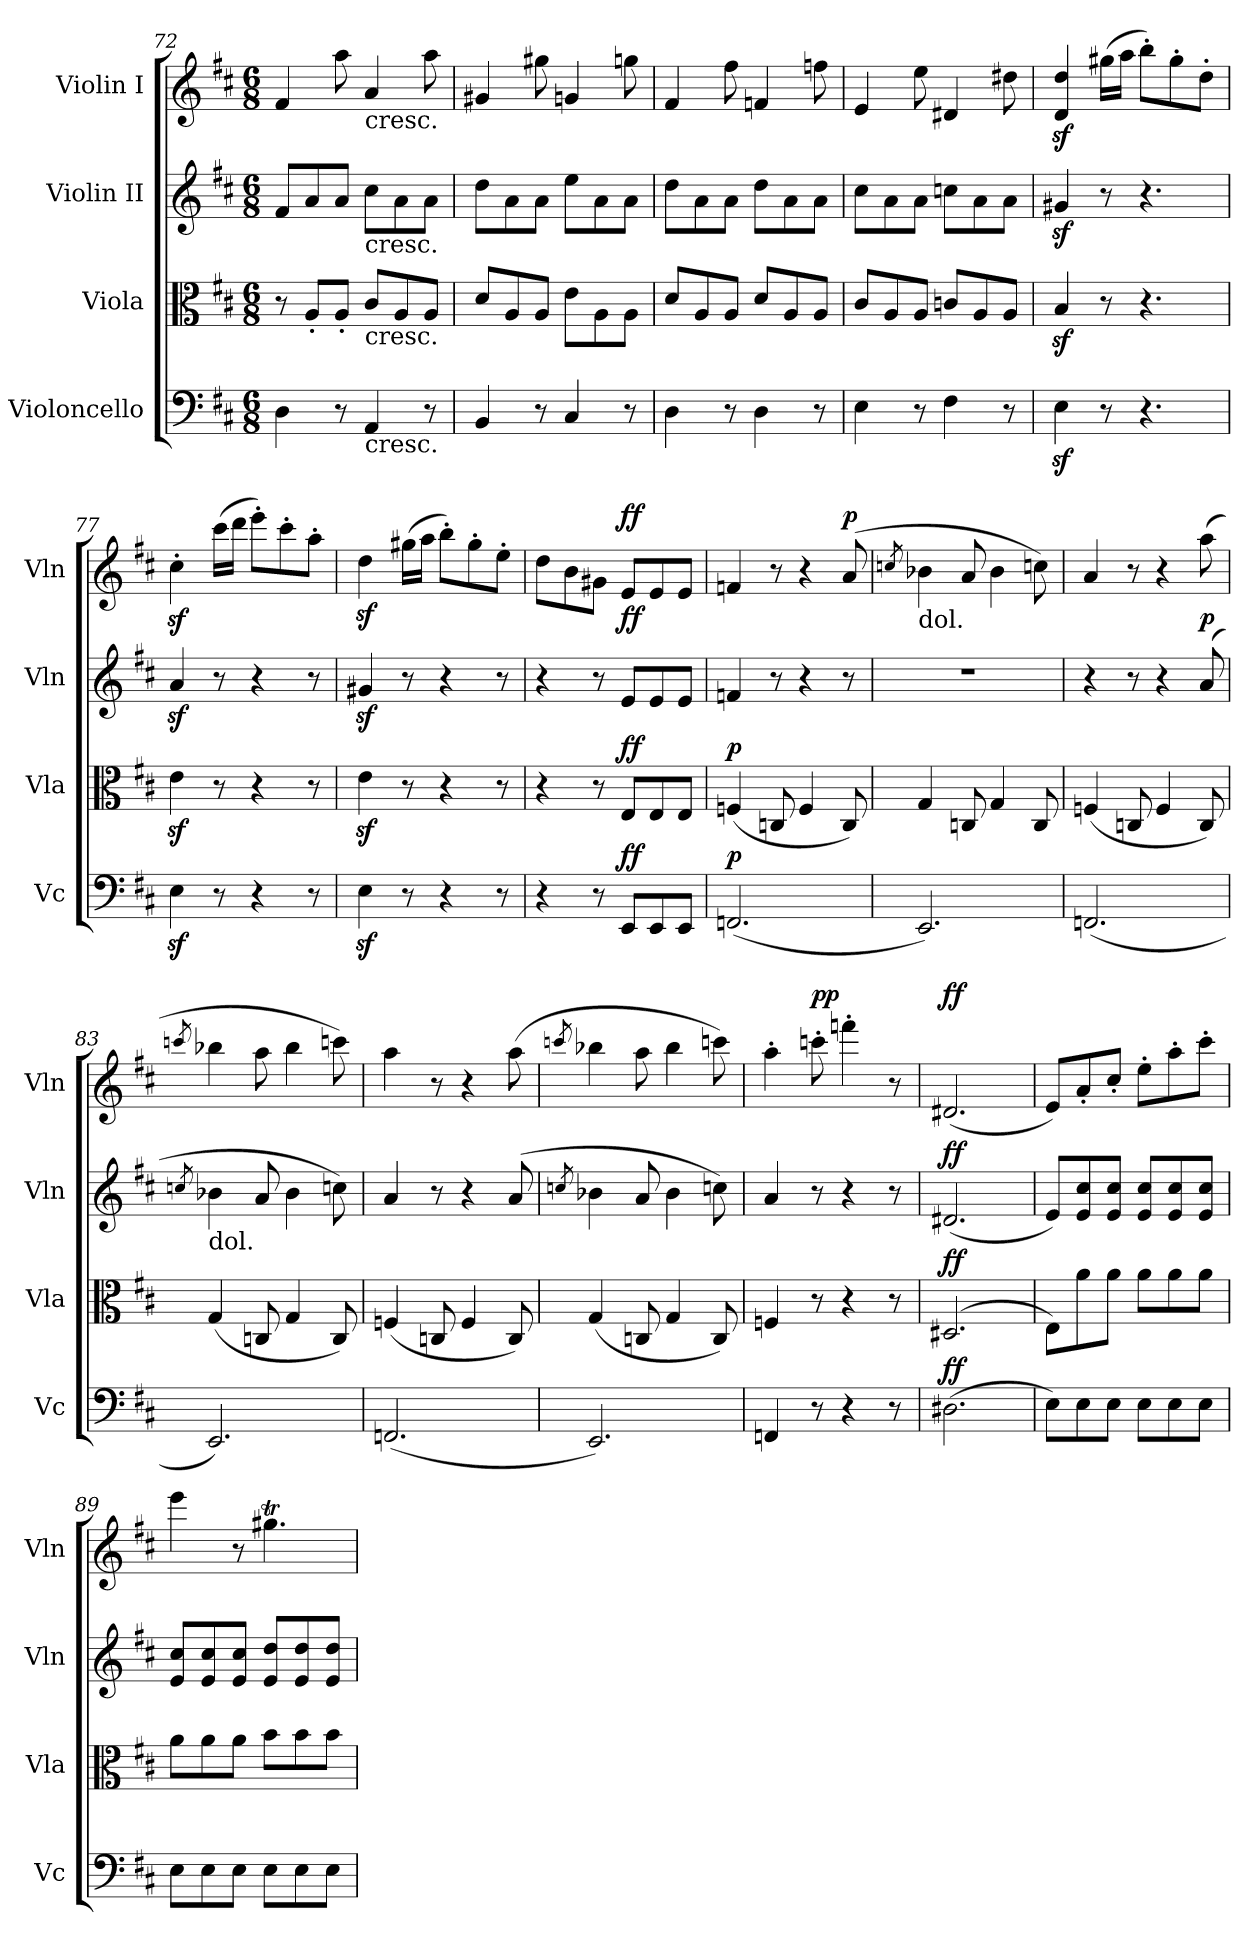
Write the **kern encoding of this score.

**kern	**dynam	**kern	**dynam	**kern	**dynam	**kern	**dynam
*part4	*part4	*part3	*part3	*part2	*part2	*part1	*part1
*staff4	*staff4	*staff3	*staff3	*staff2	*staff2	*staff1	*staff1
*I"Violoncello	*	*I"Viola	*	*I"Violin II	*	*I"Violin I	*
*I'Vc	*	*I'Vla	*	*I'Vln	*	*I'Vln	*
*clefF4	*	*clefC3	*	*clefG2	*	*clefG2	*
*k[f#c#]	*	*k[f#c#]	*	*k[f#c#]	*	*k[f#c#]	*
*M6/8	*	*M6/8	*	*M6/8	*	*M6/8	*
=72	=72	=72	=72	=72	=72	=72	=72
4D	.	8r	.	8f#L	.	4f#	.
.	.	8A'L	.	8a	.	.	.
8r	.	8A'J	.	8aJ	.	8aa	.
!	!	!	!	!	!	!LO:TX:b:t=cresc.	!
!	!	!	!	!LO:TX:b:t=cresc.	!	!	!
!	!	!LO:TX:b:t=cresc.	!	!	!	!	!
!LO:TX:b:t=cresc.	!	!	!	!	!	!	!
4AA	.	8c#L	.	8cc#L	.	4a	.
.	.	8A	.	8a	.	.	.
8r	.	8AJ	.	8aJ	.	8aa	.
=73	=73	=73	=73	=73	=73	=73	=73
4BB	.	8dL	.	8ddL	.	4g#X	.
.	.	8A	.	8a	.	.	.
8r	.	8AJ	.	8aJ	.	8gg#X	.
4C#	.	8eL	.	8eeL	.	4gn	.
.	.	8A	.	8a	.	.	.
8r	.	8AJ	.	8aJ	.	8ggn	.
=74	=74	=74	=74	=74	=74	=74	=74
4D	.	8dL	.	8ddL	.	4f#	.
.	.	8A	.	8a	.	.	.
8r	.	8AJ	.	8aJ	.	8ff#	.
4D	.	8dL	.	8ddL	.	4fn	.
.	.	8A	.	8a	.	.	.
8r	.	8AJ	.	8aJ	.	8ffn	.
=75	=75	=75	=75	=75	=75	=75	=75
4E	.	8c#L	.	8cc#L	.	4e	.
.	.	8A	.	8a	.	.	.
8r	.	8AJ	.	8aJ	.	8ee	.
4F#	.	8cnL	.	8ccnL	.	4d#X	.
.	.	8A	.	8a	.	.	.
8r	.	8AJ	.	8aJ	.	8dd#X	.
=76	=76	=76	=76	=76	=76	=76	=76
4Ez>	.	4Bz>	.	4g#Xz>	.	4dz> 4ddz>	.
8r	.	8r	.	8r	.	(16gg#XLL	.
.	.	.	.	.	.	16aaJJ	.
4.r	.	4.r	.	4.r	.	8bb'L)	.
.	.	.	.	.	.	8gg#'	.
.	.	.	.	.	.	8dd'J	.
=77	=77	=77	=77	=77	=77	=77	=77
4Ez>	.	4ez>	.	4az>	.	4cc#z>'	.
8r	.	8r	.	8r	.	(16ccc#LL	.
.	.	.	.	.	.	16dddJJ	.
4r	.	4r	.	4r	.	8eee'L)	.
.	.	.	.	.	.	8ccc#'	.
8r	.	8r	.	8r	.	8aa'J	.
=78	=78	=78	=78	=78	=78	=78	=78
4Ez>	.	4ez>	.	4g#Xz>	.	4ddz>	.
8r	.	8r	.	8r	.	(16gg#XLL	.
.	.	.	.	.	.	16aaJJ	.
4r	.	4r	.	4r	.	8bb'L)	.
.	.	.	.	.	.	8gg#'	.
8r	.	8r	.	8r	.	8ee'J	.
=79	=79	=79	=79	=79	=79	=79	=79
4r	.	4r	.	4r	.	8ddL	.
.	.	.	.	.	.	8b	.
8r	.	8r	.	8r	.	8g#XJ	.
!	!LO:DY:a	!	!LO:DY:a	!	!LO:DY:a	!	!LO:DY:a
8EEL	ff	8EL	ff	8eL	ff	8eL	ff
8EE	.	8E	.	8e	.	8e	.
8EEJ	.	8EJ	.	8eJ	.	8eJ	.
=80	=80	=80	=80	=80	=80	=80	=80
!	!LO:DY:a	!	!LO:DY:a	!	!	!	!
(2.FFn	p	(4Fn	p	4fn	.	4fn	.
.	.	8Cn	.	8r	.	8r	.
.	.	4F	.	4r	.	4r	.
!	!	!	!	!	!	!	!LO:DY:a
.	.	8C)	.	8r	.	(8a	p
=81	=81	=81	=81	=81	=81	=81	=81
.	.	.	.	.	.	8qccn/	.
!	!	!	!	!	!	!LO:TX:b:t=dol.	!
2.EE)	.	4G	.	2.r	.	4b-X	.
.	.	8Cn	.	.	.	8a	.
.	.	4G	.	.	.	4b-	.
.	.	8C	.	.	.	8ccn)	.
=82	=82	=82	=82	=82	=82	=82	=82
(2.FFn	.	(4Fn	.	4r	.	4a	.
.	.	8Cn	.	8r	.	8r	.
.	.	4F	.	4r	.	4r	.
!	!	!	!	!	!LO:DY:a	!	!
.	.	8C)	.	(8a	p	(8aa	.
=83	=83	=83	=83	=83	=83	=83	=83
.	.	.	.	8qccn/	.	8qcccn/	.
!	!	!	!	!LO:TX:b:t=dol.	!	!	!
2.EE)	.	(4G	.	4b-X	.	4bb-X	.
.	.	8Cn	.	8a	.	8aa	.
.	.	4G	.	4b-	.	4bb-	.
.	.	8C)	.	8ccn)	.	8cccn)	.
=84	=84	=84	=84	=84	=84	=84	=84
(2.FFn	.	(4Fn	.	4a	.	4aa	.
.	.	8Cn	.	8r	.	8r	.
.	.	4F	.	4r	.	4r	.
.	.	8C)	.	(8a	.	(8aa	.
=85	=85	=85	=85	=85	=85	=85	=85
.	.	.	.	8qccn/	.	8qcccn/	.
2.EE)	.	(4G	.	4b-X	.	4bb-X	.
.	.	8Cn	.	8a	.	8aa	.
.	.	4G	.	4b-	.	4bb-	.
.	.	8C)	.	8ccn)	.	8cccn)	.
=86	=86	=86	=86	=86	=86	=86	=86
4FFn	.	4Fn	.	4a	.	4aa'	.
!	!	!	!	!	!	!	!LO:DY:a
8r	.	8r	.	8r	.	8cccn'	pp
4r	.	4r	.	4r	.	4fffn'	.
8r	.	8r	.	8r	.	8r	.
=87	=87	=87	=87	=87	=87	=87	=87
!	!LO:DY:a	!	!LO:DY:a	!	!LO:DY:a	!	!LO:DY:a
(2.D#X	ff	(2.D#X	ff	(2.d#X	ff	(2.d#X	ff
=88	=88	=88	=88	=88	=88	=88	=88
8EL)	.	8EL)	.	8eL)	.	8eL)	.
8E	.	8a	.	8e 8cc#	.	8a'	.
8EJ	.	8aJ	.	8e 8cc#J	.	8cc#'J	.
8EL	.	8aL	.	8e 8cc#L	.	8ee'L	.
8E	.	8a	.	8e 8cc#	.	8aa'	.
8EJ	.	8aJ	.	8e 8cc#J	.	8ccc#'J	.
=89	=89	=89	=89	=89	=89	=89	=89
8EL	.	8aL	.	8e 8cc#L	.	4eee	.
8E	.	8a	.	8e 8cc#	.	.	.
8EJ	.	8aJ	.	8e 8cc#J	.	8r	.
8EL	.	8bL	.	8e 8ddL	.	4.gg#Xt	.
8E	.	8b	.	8e 8dd	.	.	.
8EJ	.	8bJ	.	8e 8ddJ	.	.	.
=	=	=	=	=	=	=	=
*-	*-	*-	*-	*-	*-	*-	*-
